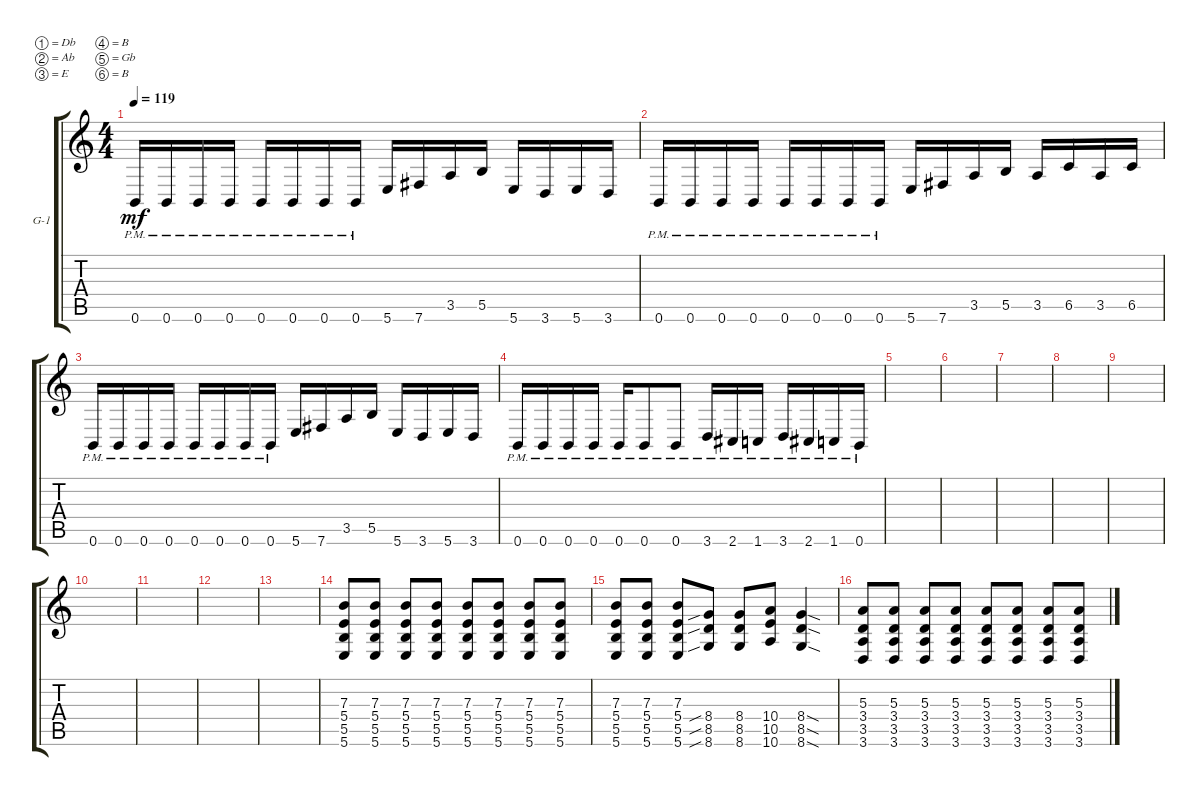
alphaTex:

\defaultSystemsLayout 4
\bracketExtendMode groupsimilarinstruments
\firstSystemTrackNameOrientation horizontal
\otherSystemsTrackNameOrientation horizontal
\track ("Guitar 1" "G-1") {instrument distortionguitar}
\staff {score tabs}
\tuning (Db4 Ab3 E3 B2 Gb2 B1)
\ts (4 4)
\tempo 119
\clef g2
\ks c
0.6{pm}.16{dy mf} 0.6{pm}.16 0.6{pm}.16 0.6{pm}.16 0.6{pm}.16 0.6{pm}.16 0.6{pm}.16 0.6{pm}.16 5.6.16 7.6.16 3.5.16 5.5.16 5.6.16 3.6.16 5.6.16 3.6.16 |
0.6{pm}.16 0.6{pm}.16 0.6{pm}.16 0.6{pm}.16 0.6{pm}.16 0.6{pm}.16 0.6{pm}.16 0.6{pm}.16 5.6.16 7.6.16 3.5.16 5.5.16 3.5.16 6.5.16 3.5.16 6.5.16 |
0.6{pm}.16 0.6{pm}.16 0.6{pm}.16 0.6{pm}.16 0.6{pm}.16 0.6{pm}.16 0.6{pm}.16 0.6{pm}.16 5.6.16 7.6.16 3.5.16 5.5.16 5.6.16 3.6.16 5.6.16 3.6.16 |
0.6{pm}.16 0.6{pm}.16 0.6{pm}.16 0.6{pm}.16 0.6{pm}.16 0.6{pm}.8 0.6{pm}.8 3.6{pm}.16 2.6{pm}.16 1.6{pm}.16 3.6{pm}.16 2.6{pm}.16 1.6{pm}.16 0.6{pm}.16 |
|
|
|
|
|
|
|
|
|
(5.6 5.5 5.4 7.3).8 (5.6 5.5 5.4 7.3).8 (5.6 5.5 5.4 7.3).8 (5.6 5.5 5.4 7.3).8 (5.6 5.5 5.4 7.3).8 (5.4 5.5 5.6 7.3).8 (5.6 5.5 5.4 7.3).8 (5.6 5.5 5.4 7.3).8 |
(5.6 5.5 5.4 7.3).8 (5.6 5.5 5.4 7.3).8 (5.6 5.5 5.4 7.3).8 (8.6{sib} 8.5{sib} 8.4{sib}).8 (8.6 8.5 8.4).8 (10.6 10.5 10.4).8 (8.6{sod} 8.5{sod} 8.4{sod}).4 |
(3.6 3.5 3.4 5.3).8 (3.6 3.5 3.4 5.3).8 (3.6 3.5 3.4 5.3).8 (3.6 3.5 3.4 5.3).8 (3.6 3.5 3.4 5.3).8 (3.4 3.5 3.6 5.3).8 (3.6 3.5 3.4 5.3).8 (3.6 3.5 3.4 5.3).8
